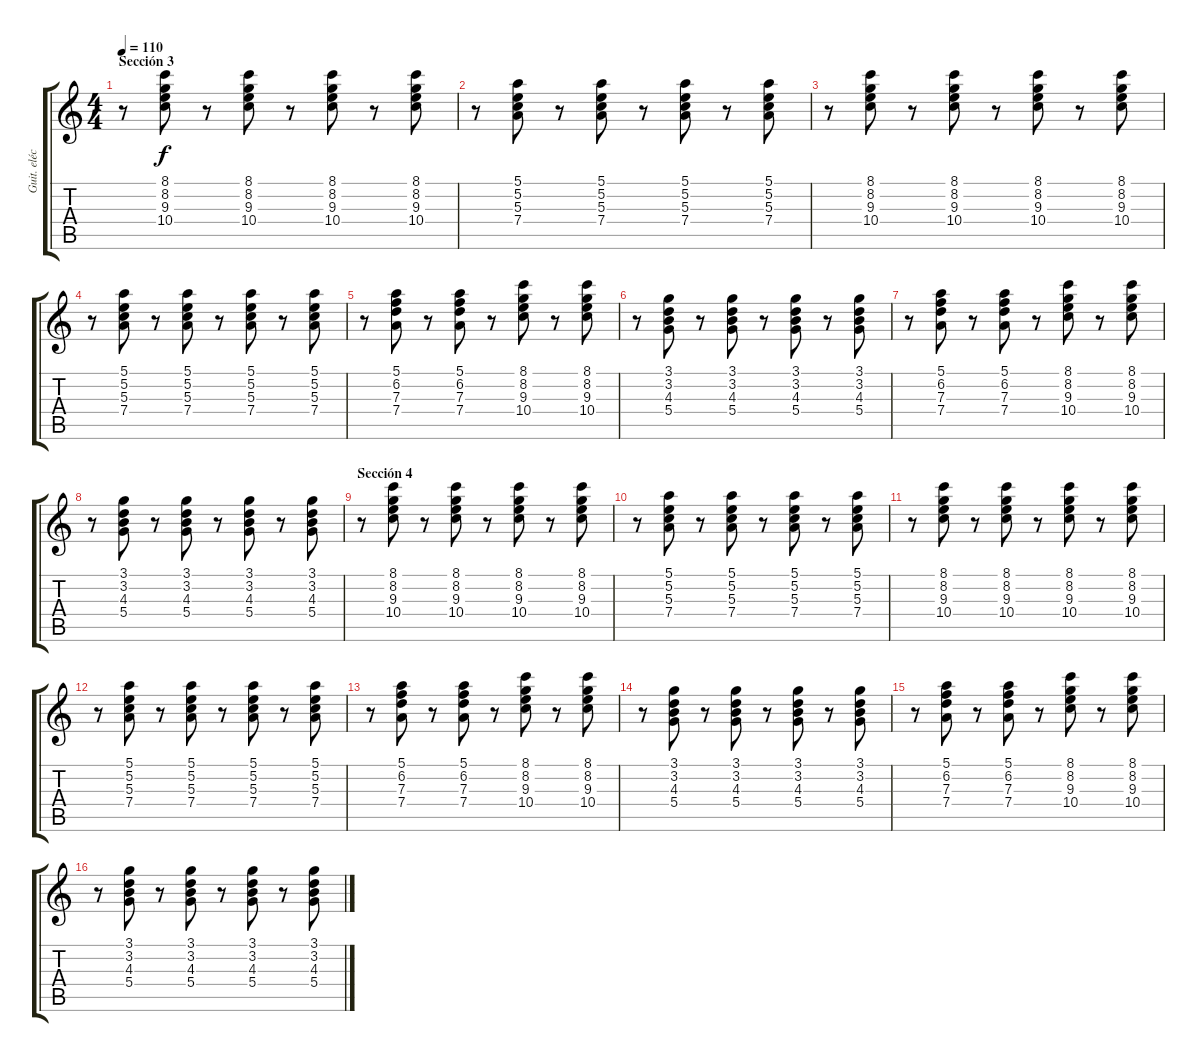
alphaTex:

\track ("Guit. eléctrica" "Guit. eléc") {instrument electricguitarclean}
\staff {score tabs}
\tuning (E4 B3 G3 D3 A2 E2) {hide}
\ts (4 4)
\section ("" "Sección 3")
\tempo 110
\clef g2
\ks c
r.8{dy f} (8.1 8.2 9.3 10.4).8 r.8 (8.1 8.2 9.3 10.4).8 r.8 (8.1 8.2 9.3 10.4).8 r.8 (8.1 8.2 9.3 10.4).8 |
r.8 (5.1 5.2 5.3 7.4).8 r.8 (5.1 5.2 5.3 7.4).8 r.8 (5.1 5.2 5.3 7.4).8 r.8 (5.1 5.2 5.3 7.4).8 |
r.8 (8.1 8.2 9.3 10.4).8 r.8 (8.1 8.2 9.3 10.4).8 r.8 (8.1 8.2 9.3 10.4).8 r.8 (8.1 8.2 9.3 10.4).8 |
r.8 (5.1 5.2 5.3 7.4).8 r.8 (5.1 5.2 5.3 7.4).8 r.8 (5.1 5.2 5.3 7.4).8 r.8 (5.1 5.2 5.3 7.4).8 |
r.8 (5.1 6.2 7.3 7.4).8 r.8 (5.1 6.2 7.3 7.4).8 r.8 (8.1 8.2 9.3 10.4).8 r.8 (8.1 8.2 9.3 10.4).8 |
r.8 (3.1 3.2 4.3 5.4).8 r.8 (3.1 3.2 4.3 5.4).8 r.8 (3.1 3.2 4.3 5.4).8 r.8 (3.1 3.2 4.3 5.4).8 |
r.8 (5.1 6.2 7.3 7.4).8 r.8 (5.1 6.2 7.3 7.4).8 r.8 (8.1 8.2 9.3 10.4).8 r.8 (8.1 8.2 9.3 10.4).8 |
r.8 (3.1 3.2 4.3 5.4).8 r.8 (3.1 3.2 4.3 5.4).8 r.8 (3.1 3.2 4.3 5.4).8 r.8 (3.1 3.2 4.3 5.4).8 |
\section ("" "Sección 4")
r.8 (8.1 8.2 9.3 10.4).8 r.8 (8.1 8.2 9.3 10.4).8 r.8 (8.1 8.2 9.3 10.4).8 r.8 (8.1 8.2 9.3 10.4).8 |
r.8 (5.1 5.2 5.3 7.4).8 r.8 (5.1 5.2 5.3 7.4).8 r.8 (5.1 5.2 5.3 7.4).8 r.8 (5.1 5.2 5.3 7.4).8 |
r.8 (8.1 8.2 9.3 10.4).8 r.8 (8.1 8.2 9.3 10.4).8 r.8 (8.1 8.2 9.3 10.4).8 r.8 (8.1 8.2 9.3 10.4).8 |
r.8 (5.1 5.2 5.3 7.4).8 r.8 (5.1 5.2 5.3 7.4).8 r.8 (5.1 5.2 5.3 7.4).8 r.8 (5.1 5.2 5.3 7.4).8 |
r.8 (5.1 6.2 7.3 7.4).8 r.8 (5.1 6.2 7.3 7.4).8 r.8 (8.1 8.2 9.3 10.4).8 r.8 (8.1 8.2 9.3 10.4).8 |
r.8 (3.1 3.2 4.3 5.4).8 r.8 (3.1 3.2 4.3 5.4).8 r.8 (3.1 3.2 4.3 5.4).8 r.8 (3.1 3.2 4.3 5.4).8 |
r.8 (5.1 6.2 7.3 7.4).8 r.8 (5.1 6.2 7.3 7.4).8 r.8 (8.1 8.2 9.3 10.4).8 r.8 (8.1 8.2 9.3 10.4).8 |
r.8 (3.1 3.2 4.3 5.4).8 r.8 (3.1 3.2 4.3 5.4).8 r.8 (3.1 3.2 4.3 5.4).8 r.8 (3.1 3.2 4.3 5.4).8
